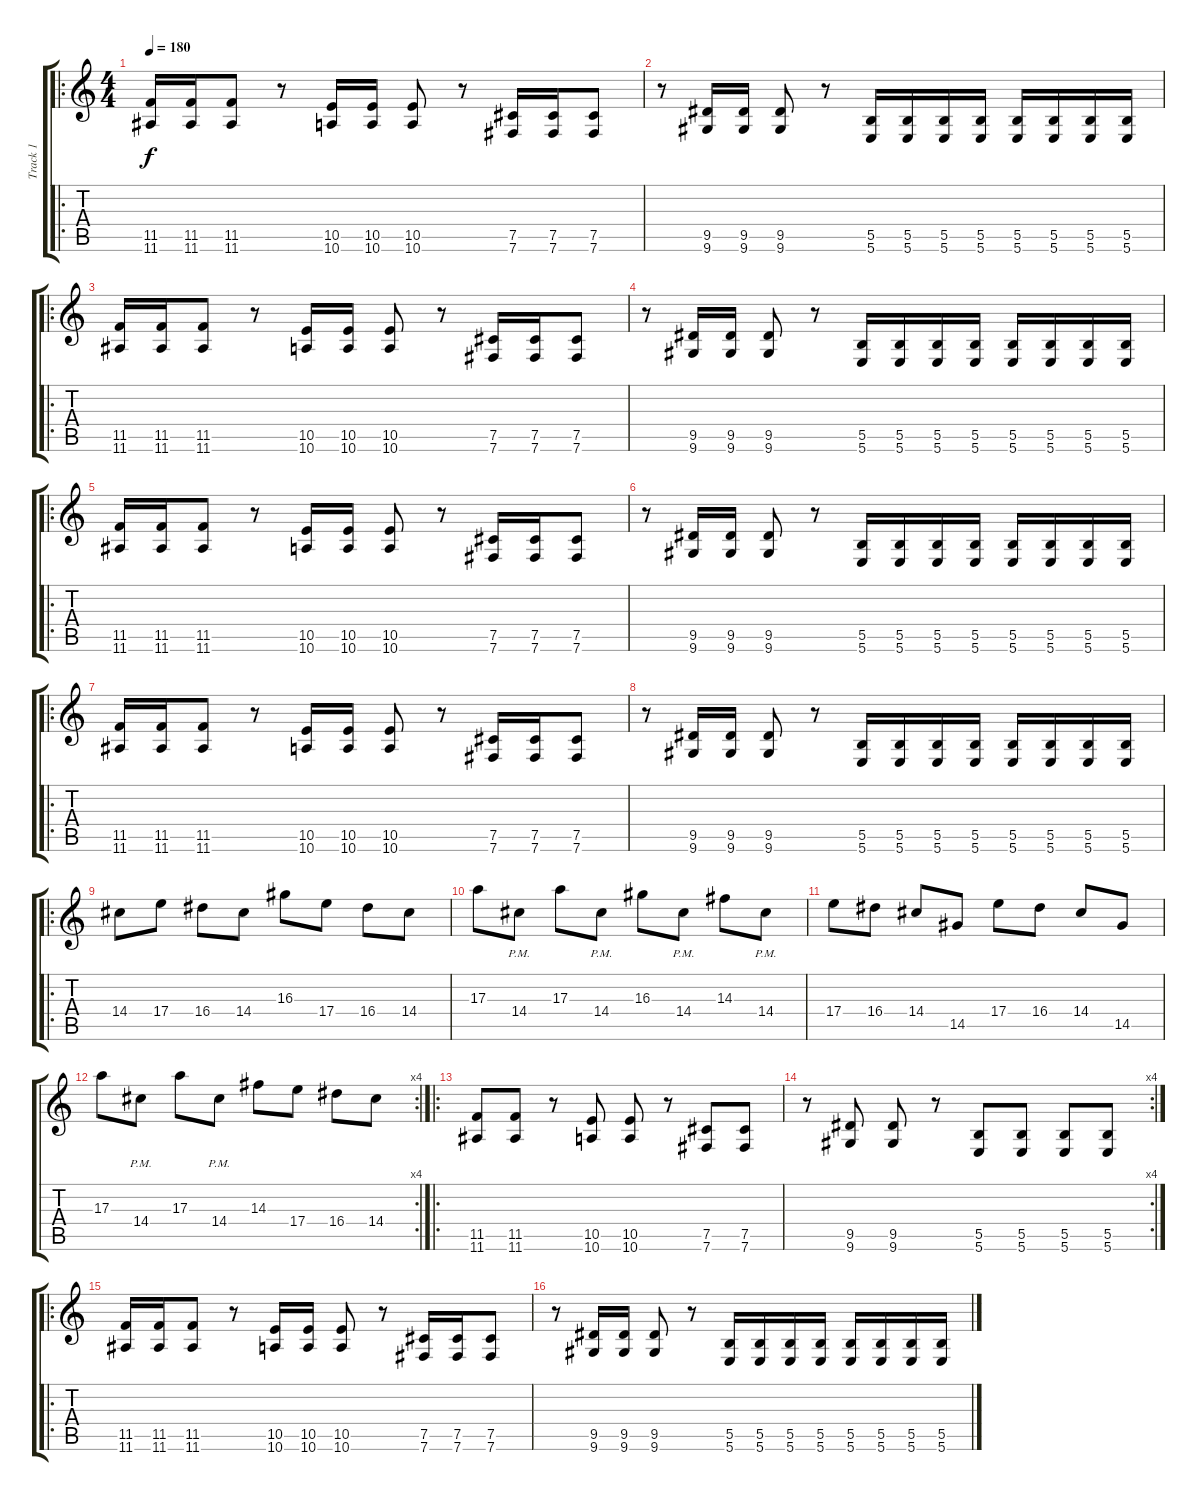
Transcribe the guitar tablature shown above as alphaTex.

\track ("Track 1" "Track 1") {instrument distortionguitar}
\staff {score tabs}
\tuning (Db4 Ab3 E3 B2 Gb2 B1) {hide}
\ro
\ts (4 4)
\tempo 180
\clef g2
\ks c
(11.5 11.6).16{dy f instrument distortionguitar} (11.5 11.6).16 (11.5 11.6).8 r.8 (10.5 10.6).16 (10.5 10.6).16 (10.5 10.6).8 r.8 (7.5 7.6).16 (7.5 7.6).16 (7.5 7.6).8 |
r.8 (9.5 9.6).16 (9.5 9.6).16 (9.5 9.6).8 r.8 (5.5 5.6).16 (5.5 5.6).16 (5.5 5.6).16 (5.5 5.6).16 (5.5 5.6).16 (5.5 5.6).16 (5.5 5.6).16 (5.5 5.6).16 |
\ro
(11.5 11.6).16 (11.5 11.6).16 (11.5 11.6).8 r.8 (10.5 10.6).16 (10.5 10.6).16 (10.5 10.6).8 r.8 (7.5 7.6).16 (7.5 7.6).16 (7.5 7.6).8 |
r.8 (9.5 9.6).16 (9.5 9.6).16 (9.5 9.6).8 r.8 (5.5 5.6).16 (5.5 5.6).16 (5.5 5.6).16 (5.5 5.6).16 (5.5 5.6).16 (5.5 5.6).16 (5.5 5.6).16 (5.5 5.6).16 |
\ro
(11.5 11.6).16 (11.5 11.6).16 (11.5 11.6).8 r.8 (10.5 10.6).16 (10.5 10.6).16 (10.5 10.6).8 r.8 (7.5 7.6).16 (7.5 7.6).16 (7.5 7.6).8 |
r.8 (9.5 9.6).16 (9.5 9.6).16 (9.5 9.6).8 r.8 (5.5 5.6).16 (5.5 5.6).16 (5.5 5.6).16 (5.5 5.6).16 (5.5 5.6).16 (5.5 5.6).16 (5.5 5.6).16 (5.5 5.6).16 |
\ro
(11.5 11.6).16 (11.5 11.6).16 (11.5 11.6).8 r.8 (10.5 10.6).16 (10.5 10.6).16 (10.5 10.6).8 r.8 (7.5 7.6).16 (7.5 7.6).16 (7.5 7.6).8 |
r.8 (9.5 9.6).16 (9.5 9.6).16 (9.5 9.6).8 r.8 (5.5 5.6).16 (5.5 5.6).16 (5.5 5.6).16 (5.5 5.6).16 (5.5 5.6).16 (5.5 5.6).16 (5.5 5.6).16 (5.5 5.6).16 |
\ro
14.4.8{instrument overdrivenguitar} 17.4.8 16.4.8 14.4.8 16.3.8 17.4.8 16.4.8 14.4.8 |
17.3.8 14.4{pm}.8 17.3.8 14.4{pm}.8 16.3.8 14.4{pm}.8 14.3.8 14.4{pm}.8 |
17.4.8 16.4.8 14.4.8 14.5.8 17.4.8 16.4.8 14.4.8 14.5.8 |
\rc 4
17.3.8 14.4{pm}.8 17.3.8 14.4{pm}.8 14.3.8 17.4.8 16.4.8 14.4.8 |
\ro
(11.5 11.6).8{instrument distortionguitar} (11.5 11.6).8 r.8 (10.5 10.6).8 (10.5 10.6).8 r.8 (7.5 7.6).8 (7.5 7.6).8 |
\rc 4
r.8 (9.5 9.6).8 (9.5 9.6).8 r.8 (5.5 5.6).8 (5.5 5.6).8 (5.5 5.6).8 (5.5 5.6).8 |
\ro
(11.5 11.6).16 (11.5 11.6).16 (11.5 11.6).8 r.8 (10.5 10.6).16 (10.5 10.6).16 (10.5 10.6).8 r.8 (7.5 7.6).16 (7.5 7.6).16 (7.5 7.6).8 |
r.8 (9.5 9.6).16 (9.5 9.6).16 (9.5 9.6).8 r.8 (5.5 5.6).16 (5.5 5.6).16 (5.5 5.6).16 (5.5 5.6).16 (5.5 5.6).16 (5.5 5.6).16 (5.5 5.6).16 (5.5 5.6).16
